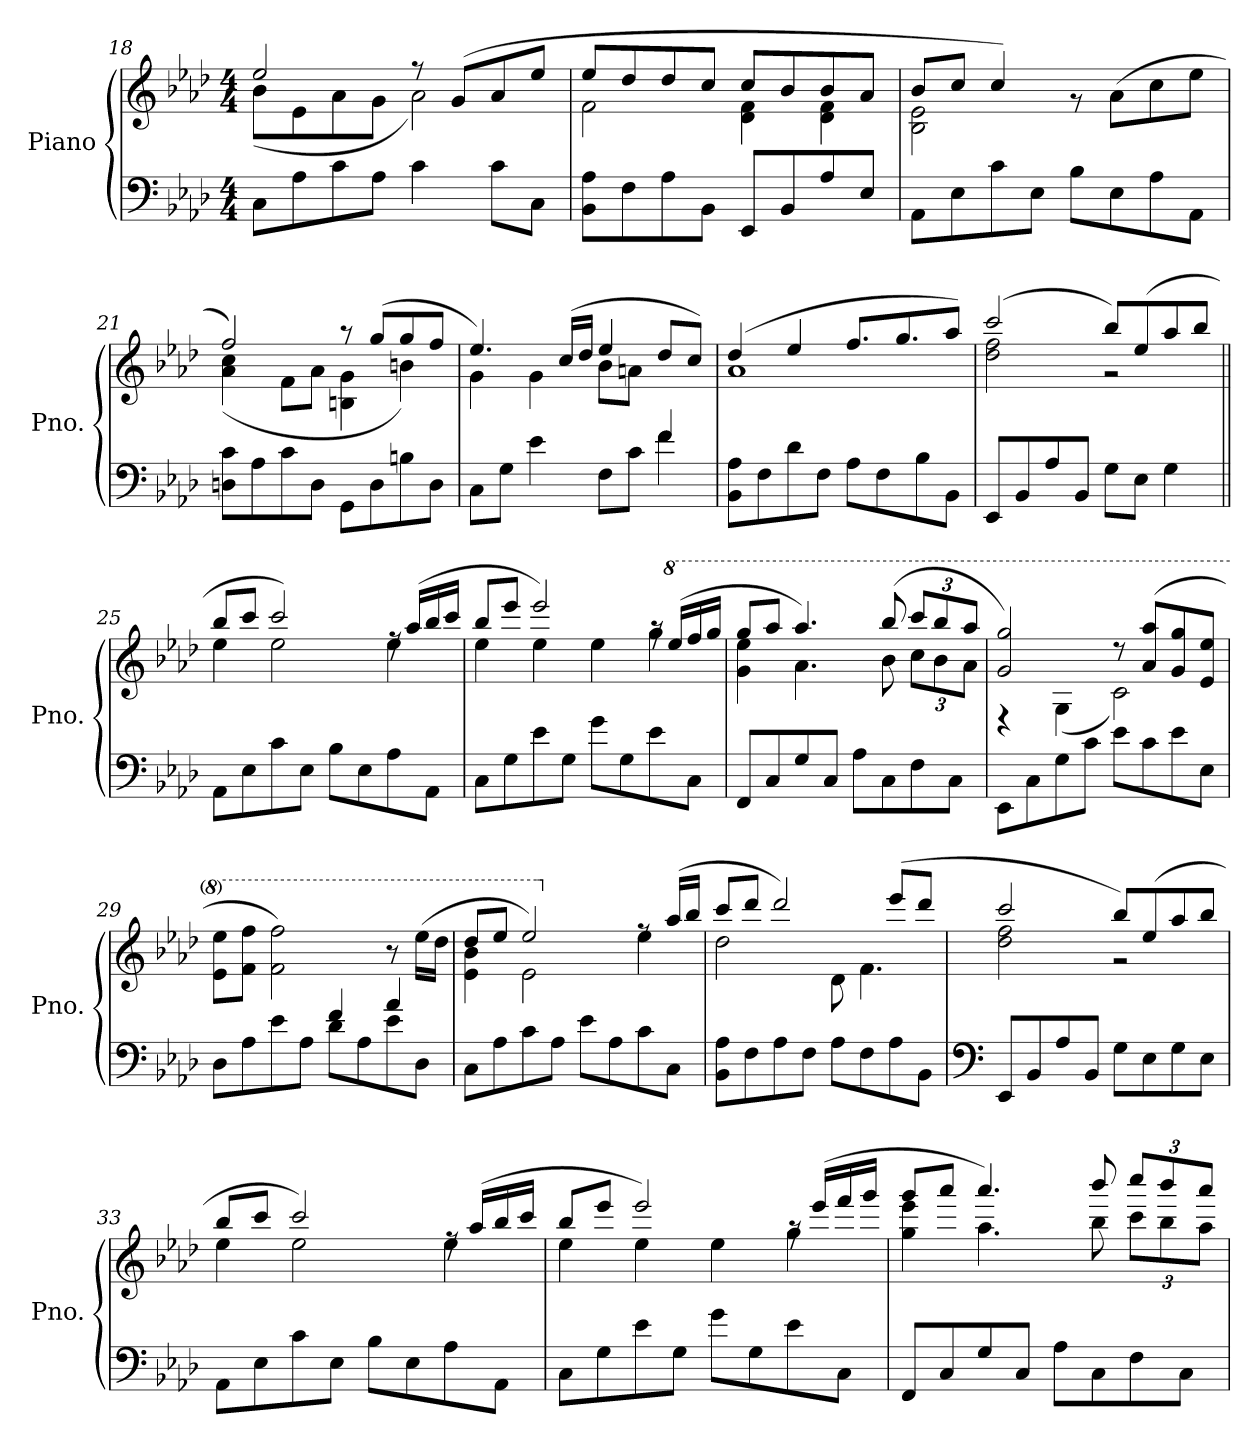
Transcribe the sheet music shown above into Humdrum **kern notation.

**kern	**kern
*part1	*part1
*staff2	*staff1
*I"Piano	*
*I'Pno.	*
!!LO:LB:g=z
*clefF4	*clefG2
*k[b-e-a-d-]	*k[b-e-a-d-]
*M4/4	*M4/4
=18	=18
*	*^
8C\L	2ee-/	(<8b-\L
8A-\	.	8e-\
8c\	.	8a-\
8A-\J	.	8g\J
4c\	8r	2a-\)
.	(>8g/L	.
8c\L	8a-/	.
8C\J	8ee-/J	.
=19	=19	=19
8BB-\ 8A-\L	8ee-/L	2f\
8F\	8dd-/	.
8A-\	8dd-/	.
8BB-\J	8cc/J	.
8EE-/L	8cc/L	4d-\ 4f\
8BB-/	8b-/	.
8A-/	8b-/	4d-\ 4f\
8E-/J	8a-/J	.
=20	=20	=20
8AA-\L	8b-/L	2B-\ 2e-\
8E-\	8cc/J	.
8c\	4cc/)	.
8E-\J	.	.
8B-\L	8rg	2ryy
8E-\	(>8a-\L	.
8A-\	8cc\	.
8AA-\J	8ee-\J	.
!!LO:LB:g=z	!!
=21	=21	=21
8Dn\ 8c\L	2ff/)	(<4a-\ 4cc\
8A-\	.	.
8c\	.	8f\L
8D\J	.	8a-\J
8GG\L	8r	4Bn\ 4g\
8D\	(>8gg/L	.
8Bn\	8gg/	4bn\)
8D\J	8ff/J	.
=22	=22	=22
*^	*	*
2.ryy	8C\L	4.ee-/)	4g\
.	8G\J	.	.
.	4e-\	.	4g\
.	.	(>16cc/LL	.
.	.	16dd-/JJ	.
.	8F\L	4ee-/	8b-\L
.	8c\J	.	8an\J
4f/	4f\	8dd-/L	4ryy
.	.	8cc/J)	.
*v	*v	*	*
=23	=23	=23
8BB-\ 8A-\L	(>4dd-/	1a-
8F\	.	.
8d-\	4ee-/	.
8F\J	.	.
8A-\L	8.ff/L	.
8F\	.	.
.	8.gg/	.
8B-\	.	.
8BB-\J	8aa-/J)	.
!!LO:LB:g=z	!!
=24	=24	=24
8EE-/L	(>2ccc/	2dd-\ 2ff\
8BB-/	.	.
8A-/	.	.
8BB-/J	.	.
8G\L	8bb-/L)	2r
8E-\J	(>8ee-/	.
4G\	8aa-/	.
.	8bb-/J	.
=25||	=25||	=25||
8AA-\L	8bb-/L	4ee-\
8E-\	8ccc/J	.
8c\	2ccc/)	2ee-\
8E-\J	.	.
8B-\L	.	.
8E-\	.	.
8A-\	16rff	4ee-\
.	(>16aa-/LL	.
8AA-\J	16bb-/	.
.	16ccc/JJ	.
=26	=26	=26
8C\L	8bb-/L	4ee-\
8G\	8eee-/J	.
8e-\	2eee-/)	4ee-\
8G\J	.	.
8g\L	.	4ee-\
8G\	.	.
8e-\	16raa	4gg\
*	*8va	*
.	(>16eee-/LL	.
8C\J	16fff/	.
.	16ggg/JJ	.
!!LO:PB:g=z	!!
=27	=27	=27
8FF/L	8ggg/L	4gg\ 4eee-\
8C/	8aaa-/J	.
8G/	4.aaa-/)	4.aa-\
8C/J	.	.
8A-\L	.	.
8C\	(>8bbb-/	8bb-\
*	*Xbrackettup	*
8F\	12cccc/L	12ccc\L
.	12bbb-/	12bb-\
8C\J	.	.
.	12aaa-/J	12aa-\J
=28	=28	=28
8EE-\L	2gg/ 2ggg/)	4re
8C\	.	.
8G\	.	(<4g\
8c\J	.	.
8e-\L	8r	2cc\)
8c\	(>8aa-/ 8aaa-/L	.
8e-\	8gg/ 8ggg/	.
8E-\J	8ee-/ 8eee-/J	.
*	*v	*v
=29	=29
*^	*
2ryy	8D-\L	8ee-\ 8eee-\L
.	8A-\	8ff\ 8fff\J
.	8e-\	2ff\ 2fff\)
.	8A-\J	.
4f/	8d-\L	.
.	8A-\	.
4a-/	8e-\	8r
.	8D-\J	(>16eee-\LL
.	.	16ddd-\JJ
*v	*v	*
!!LO:LB:g=z
=30	=30
*	*^
8C\L	8ddd-/L	4ee-\ 4bb-\
8A-\	8eee-/J	.
8c\	2eee-/)	2ee-\
8A-\J	.	.
8e-\L	.	.
8A-\	.	.
*	*X8va	*
8c\	8rff	4ee-\
8C\J	(>16aa-/LL	.
.	16bb-/JJ	.
=31	=31	=31
8BB-\ 8A-\L	8ccc/L	2dd-\
8F\	8ddd-/J	.
8A-\	2ddd-/)	.
8F\J	.	.
8A-\L	.	8d-\
8F\	.	4.f\
8A-\	(>8eee-/L	.
8BB-\J	8ddd-/J	.
=32	=32	=32
*clefF4	*	*
8EE-/L	2ccc/	2dd-\ 2ff\
8BB-/	.	.
8A-/	.	.
8BB-/J	.	.
8G\L	8bb-/L)	2r
8E-\	(>8ee-/	.
8G\	8aa-/	.
8E-\J	8bb-/J	.
!!LO:LB:g=z	!!
=33	=33	=33
8AA-\L	8bb-/L	4ee-\
8E-\	8ccc/J	.
8c\	2ccc/)	2ee-\
8E-\J	.	.
8B-\L	.	.
8E-\	.	.
8A-\	16rff	4ee-\
.	(>16aa-/LL	.
8AA-\J	16bb-/	.
.	16ccc/JJ	.
=34	=34	=34
8C\L	8bb-/L	4ee-\
8G\	8eee-/J	.
8e-\	2eee-/)	4ee-\
8G\J	.	.
8g\L	.	4ee-\
8G\	.	.
8e-\	16raa	4gg\
.	(>16eee-/LL	.
8C\J	16fff/	.
.	16ggg/JJ	.
=35	=35	=35
8FF/L	8ggg/L	4gg\ 4eee-\
8C/	8aaa-/J	.
8G/	4.aaa-/)	4.aa-\
8C/J	.	.
8A-\L	.	.
8C\	8bbb-/	8bb-\
8F\	12cccc/L	12ccc\L
.	12bbb-/	12bb-\
8C\J	.	.
.	12aaa-/J	12aa-\J
*	*v	*v
=	=
*-	*-
